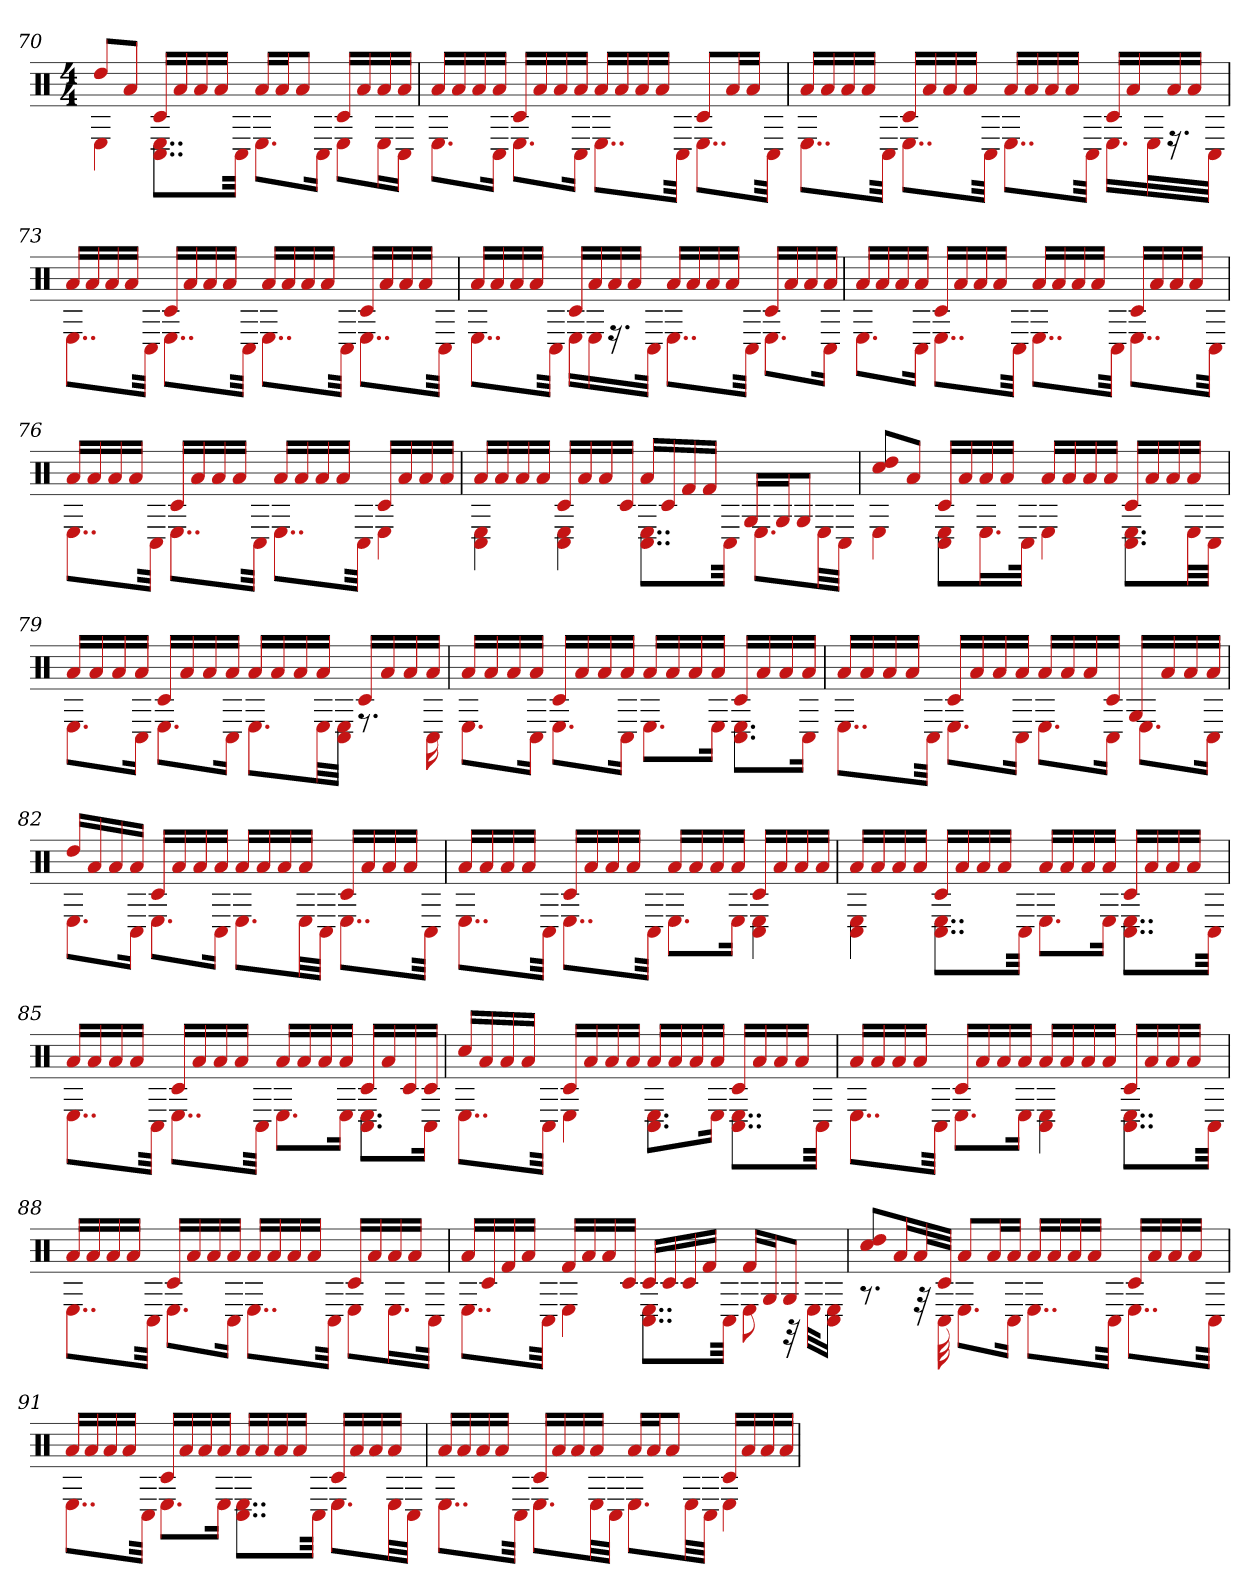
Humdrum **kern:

**kern
*part1
*staff1
*clefX
*k[]
*M4/4
=70
*^
8ddL	4E
8aJ	.
16c#LL	8..C# 8..EL
16a	.
16a	.
16aJJ	.
.	32C#Jkk
16aLL	8.EL
16aJ	.
8aJ	.
.	16C#Jk
16c#LL	8EL
16a	.
16a	16EL
16aJJ	16C#JJ
=71	=71
16aLL	8.EL
16a	.
16a	.
16aJJ	16C#Jk
16c#LL	8.EL
16a	.
16a	.
16aJJ	16C#Jk
16aLL	8..EL
16a	.
16a	.
16aJJ	.
.	32C#Jkk
8c#L	8..EL
16aL	.
16aJJ	.
.	32C#Jkk
=72	=72
16aLL	8..EL
16a	.
16a	.
16aJJ	.
.	32C#Jkk
16c#LL	8..EL
16a	.
16a	.
16aJJ	.
.	32C#Jkk
16aLL	8..EL
16a	.
16a	.
16aJJ	.
.	32C#Jkk
16c#LL	16.ELL
16a	.
.	32EL
16a	16.r
16aJJ	.
.	32C#JJJ
=73	=73
16aLL	8..EL
16a	.
16a	.
16aJJ	.
.	32C#Jkk
16c#LL	8..EL
16a	.
16a	.
16aJJ	.
.	32C#Jkk
16aLL	8..EL
16a	.
16a	.
16aJJ	.
.	32C#Jkk
16c#LL	8..EL
16a	.
16a	.
16aJJ	.
.	32C#Jkk
=74	=74
16aLL	8..EL
16a	.
16a	.
16aJJ	.
.	32C#Jkk
16c#LL	16ELL
16a	16E
16a	16.r
16aJJ	.
.	32C#JJk
16aLL	8..EL
16a	.
16a	.
16aJJ	.
.	32C#Jkk
16c#LL	8.EL
16a	.
16a	.
16aJJ	16C#Jk
=75	=75
16aLL	8.EL
16a	.
16a	.
16aJJ	16C#Jk
16c#LL	8..EL
16a	.
16a	.
16aJJ	.
.	32C#Jkk
16aLL	8..EL
16a	.
16a	.
16aJJ	.
.	32C#Jkk
16c#LL	8..EL
16a	.
16a	.
16aJJ	.
.	32C#Jkk
=76	=76
16aLL	8..EL
16a	.
16a	.
16aJJ	.
.	32C#Jkk
16c#LL	8..EL
16a	.
16a	.
16aJJ	.
.	32C#Jkk
16aLL	8..EL
16a	.
16a	.
16aJJ	.
.	32C#Jkk
16c#LL	4E
16a	.
16a	.
16aJJ	.
=77	=77
16aLL	4C# 4E
16a	.
16a	.
16aJJ	.
16c#LL	4C# 4E
16a	.
16a	.
16c#JJ	.
16aLL	8..C# 8..EL
16c#	.
16f#	.
16f#JJ	.
.	32C#Jkk
16GLL	8.EL
16GJ	.
8GJ	.
.	32ELL
.	32C#JJJ
=78	=78
8cc# 8ddL	4E
8aJ	.
16c#LL	8C# 8EL
16a	.
16a	16.EL
16aJJ	.
.	32C#JJk
16aLL	4E
16a	.
16a	.
16aJJ	.
16c#LL	8.C# 8.EL
16a	.
16a	.
16aJJ	32ELL
.	32C#JJJ
=79	=79
16aLL	8.EL
16a	.
16a	.
16aJJ	16C#Jk
16c#LL	8.EL
16a	.
16a	.
16aJJ	16C#Jk
16aLL	8.EL
16a	.
16a	.
16aJJ	32ELL
.	32C# 32EJJJ
16c#LL	8.r
16a	.
16a	.
16aJJ	16C#
=80	=80
16aLL	8.EL
16a	.
16a	.
16aJJ	16C#Jk
16c#LL	8.EL
16a	.
16a	.
16aJJ	16C#Jk
16aLL	8.EL
16a	.
16a	.
16aJJ	16EJk
16c#LL	8.C# 8.EL
16a	.
16a	.
16aJJ	16C#Jk
=81	=81
16aLL	8..EL
16a	.
16a	.
16aJJ	.
.	32C#Jkk
16c#LL	8.EL
16a	.
16a	.
16aJJ	16C#Jk
16aLL	8.EL
16a	.
16a	.
16c#JJ	16C#Jk
16GLL	8.EL
16a	.
16a	.
16aJJ	16C#Jk
=82	=82
16ddLL	8.EL
16a	.
16a	.
16aJJ	16C#Jk
16c#LL	8.EL
16a	.
16a	.
16aJJ	16C#Jk
16aLL	8.EL
16a	.
16a	.
16aJJ	32ELL
.	32C#JJJ
16c#LL	8..EL
16a	.
16a	.
16aJJ	.
.	32C#Jkk
=83	=83
16aLL	8..EL
16a	.
16a	.
16aJJ	.
.	32C#Jkk
16c#LL	8..EL
16a	.
16a	.
16aJJ	.
.	32C#Jkk
16aLL	8.EL
16a	.
16a	.
16aJJ	16EJk
16c#LL	4C# 4E
16a	.
16a	.
16aJJ	.
=84	=84
16aLL	4C# 4E
16a	.
16a	.
16aJJ	.
16c#LL	8..C# 8..EL
16a	.
16a	.
16aJJ	.
.	32C#Jkk
16aLL	8.EL
16a	.
16a	.
16aJJ	16EJk
16c#LL	8..E 8..C#L
16a	.
16a	.
16aJJ	.
.	32C#Jkk
=85	=85
16aLL	8..EL
16a	.
16a	.
16aJJ	.
.	32C#Jkk
16c#LL	8..EL
16a	.
16a	.
16aJJ	.
.	32C#Jkk
16aLL	8.EL
16a	.
16a	.
16aJJ	16EJk
16c#LL	8.C# 8.EL
16a	.
16c#	.
16c#JJ	16C#Jk
=86	=86
16cc#LL	8..EL
16a	.
16a	.
16aJJ	.
.	32C#Jkk
16c#LL	4E
16a	.
16a	.
16aJJ	.
16aLL	8.C# 8.EL
16a	.
16a	.
16aJJ	16EJk
16c#LL	8..C# 8..EL
16a	.
16a	.
16aJJ	.
.	32C#Jkk
=87	=87
16aLL	8..EL
16a	.
16a	.
16aJJ	.
.	32C#Jkk
16c#LL	8.EL
16a	.
16a	.
16aJJ	16EJk
16aLL	4C# 4E
16a	.
16a	.
16aJJ	.
16c#LL	8..C# 8..EL
16a	.
16a	.
16aJJ	.
.	32C#Jkk
=88	=88
16aLL	8..EL
16a	.
16a	.
16aJJ	.
.	32C#Jkk
16c#LL	8.EL
16a	.
16a	.
16aJJ	16C#Jk
16aLL	8..EL
16a	.
16a	.
16aJJ	.
.	32C#Jkk
16c#LL	8EL
16a	.
16a	16.EL
16aJJ	.
.	32C#JJk
=89	=89
16aLL	8..EL
16c#	.
16f#	.
16aJJ	.
.	32C#Jkk
16f#LL	4E
16a	.
16a	.
16c#JJ	.
16c#LL	8..C# 8..EL
16c#	.
16c#	.
16f#JJ	.
.	32C#Jkk
16f#LL	8E
16GJ	.
8GJ	32r
.	32EKLL
.	16C# 16EJJ
=90	=90
8cc# 8ddL	8.r
16aL	.
32aL	32r
32c#JJJ	32C#
8aL	8.EL
16aL	.
16aJJ	16C#Jk
16aLL	8..EL
16a	.
16a	.
16aJJ	.
.	32C#Jkk
16c#LL	8..EL
16a	.
16a	.
16aJJ	.
.	32C#Jkk
=91	=91
16aLL	8..EL
16a	.
16a	.
16aJJ	.
.	32C#Jkk
16c#LL	8.EL
16a	.
16a	.
16aJJ	16EJk
16aLL	8..C# 8..EL
16a	.
16a	.
16aJJ	.
.	32C#Jkk
16c#LL	8.EL
16a	.
16a	.
16aJJ	32ELL
.	32C#JJJ
=92	=92
16aLL	8..EL
16a	.
16a	.
16aJJ	.
.	32C#Jkk
16c#LL	8.EL
16a	.
16a	.
16aJJ	32ELL
.	32C#JJJ
16aLL	8.EL
16aJ	.
8aJ	.
.	32ELL
.	32C#JJJ
16c#LL	4E
16a	.
16a	.
16aJJ	.
*v	*v
=
*-
